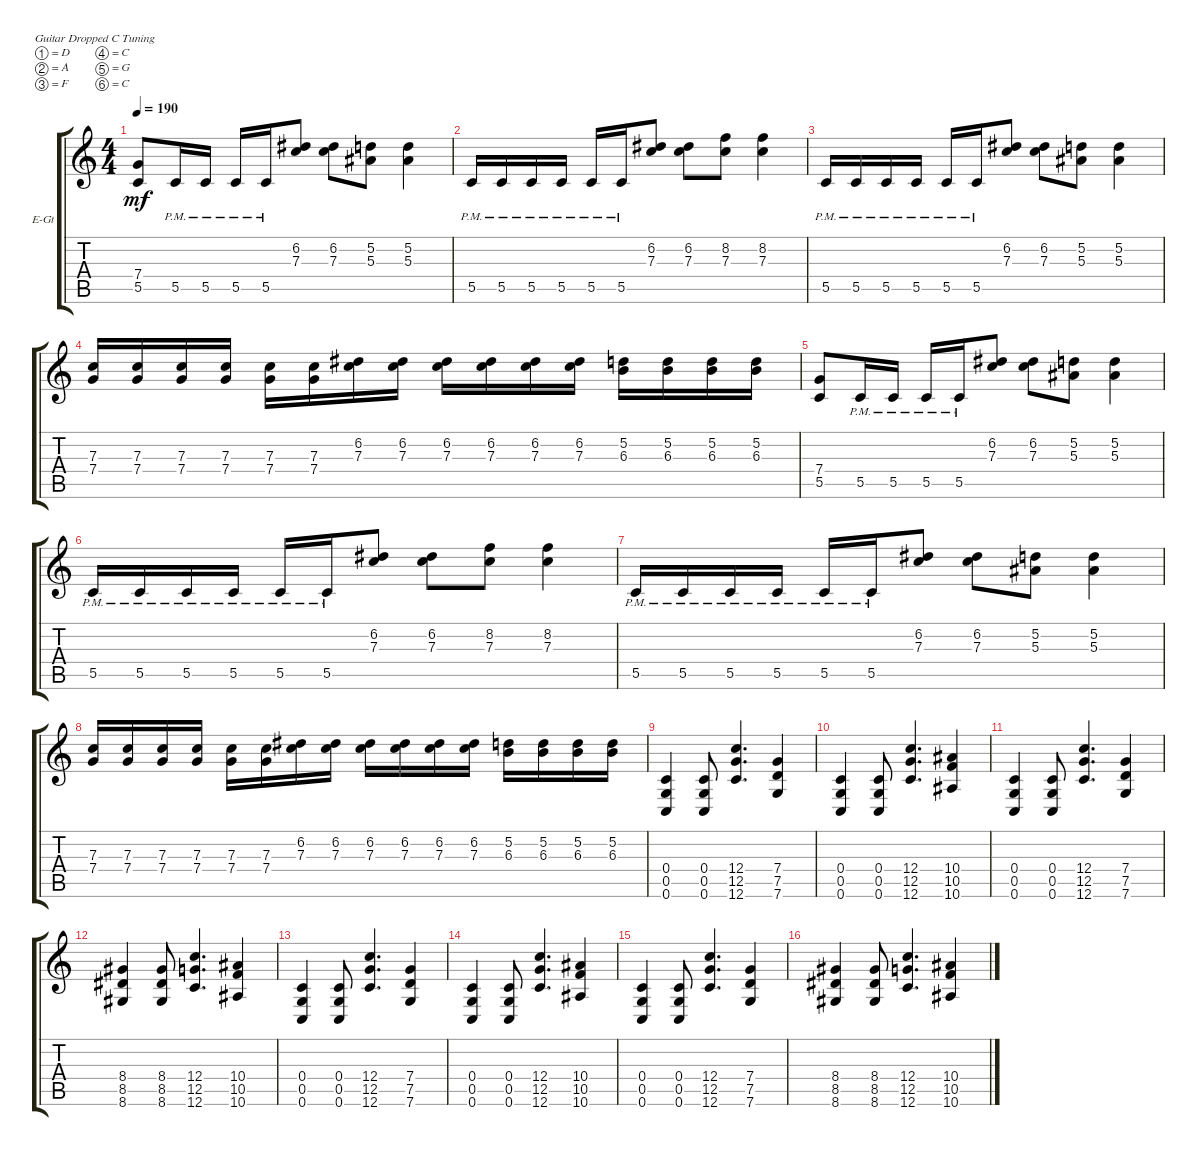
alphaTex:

\defaultSystemsLayout 4
\bracketExtendMode groupsimilarinstruments
\firstSystemTrackNameOrientation horizontal
\otherSystemsTrackNameOrientation horizontal
\track ("Electric Guitar" "E-Gt") {instrument distortionguitar}
\staff {score tabs}
\tuning (D4 A3 F3 C3 G2 C2)
\ts (4 4)
\tempo 190
\clef g2
\ks c
(5.5 7.4).8{dy mf} 5.5{pm}.16 5.5{pm}.16 5.5{pm}.16 5.5{pm}.16 (7.3 6.2).8 (7.3 6.2).8 (5.3 5.2).8 (5.3 5.2).4 |
5.5{pm}.16 5.5{pm}.16 5.5{pm}.16 5.5{pm}.16 5.5{pm}.16 5.5{pm}.16 (7.3 6.2).8 (7.3 6.2).8 (7.3 8.2).8 (7.3 8.2).4 |
5.5{pm}.16 5.5{pm}.16 5.5{pm}.16 5.5{pm}.16 5.5{pm}.16 5.5{pm}.16 (7.3 6.2).8 (7.3 6.2).8 (5.3 5.2).8 (5.3 5.2).4 |
(7.4 7.3).16 (7.4 7.3).16 (7.4 7.3).16 (7.4 7.3).16 (7.4 7.3).16 (7.4 7.3).16 (7.3 6.2).16 (7.3 6.2).16 (7.3 6.2).16 (7.3 6.2).16 (7.3 6.2).16 (7.3 6.2).16 (6.3 5.2).16 (6.3 5.2).16 (6.3 5.2).16 (6.3 5.2).16 |
(5.5 7.4).8 5.5{pm}.16 5.5{pm}.16 5.5{pm}.16 5.5{pm}.16 (7.3 6.2).8 (7.3 6.2).8 (5.3 5.2).8 (5.3 5.2).4 |
5.5{pm}.16 5.5{pm}.16 5.5{pm}.16 5.5{pm}.16 5.5{pm}.16 5.5{pm}.16 (7.3 6.2).8 (7.3 6.2).8 (7.3 8.2).8 (7.3 8.2).4 |
5.5{pm}.16 5.5{pm}.16 5.5{pm}.16 5.5{pm}.16 5.5{pm}.16 5.5{pm}.16 (7.3 6.2).8 (7.3 6.2).8 (5.3 5.2).8 (5.3 5.2).4 |
(7.4 7.3).16 (7.4 7.3).16 (7.4 7.3).16 (7.4 7.3).16 (7.4 7.3).16 (7.4 7.3).16 (7.3 6.2).16 (7.3 6.2).16 (7.3 6.2).16 (7.3 6.2).16 (7.3 6.2).16 (7.3 6.2).16 (6.3 5.2).16 (6.3 5.2).16 (6.3 5.2).16 (6.3 5.2).16 |
(0.5 0.4 0.6).4 (0.6 0.5 0.4).8 (12.6 12.5 12.4).4{d} (7.6 7.5 7.4).4 |
(0.5 0.4 0.6).4 (0.6 0.5 0.4).8 (12.6 12.5 12.4).4{d} (10.6 10.5 10.4).4 |
(0.5 0.4 0.6).4 (0.6 0.5 0.4).8 (12.6 12.5 12.4).4{d} (7.6 7.5 7.4).4 |
(8.6 8.5 8.4).4 (8.6 8.5 8.4).8 (12.6 12.5 12.4).4{d} (10.6 10.5 10.4).4 |
(0.5 0.4 0.6).4 (0.6 0.5 0.4).8 (12.6 12.5 12.4).4{d} (7.6 7.5 7.4).4 |
(0.5 0.4 0.6).4 (0.6 0.5 0.4).8 (12.6 12.5 12.4).4{d} (10.6 10.5 10.4).4 |
(0.5 0.4 0.6).4 (0.6 0.5 0.4).8 (12.6 12.5 12.4).4{d} (7.6 7.5 7.4).4 |
(8.6 8.5 8.4).4 (8.6 8.5 8.4).8 (12.6 12.5 12.4).4{d} (10.6 10.5 10.4).4
